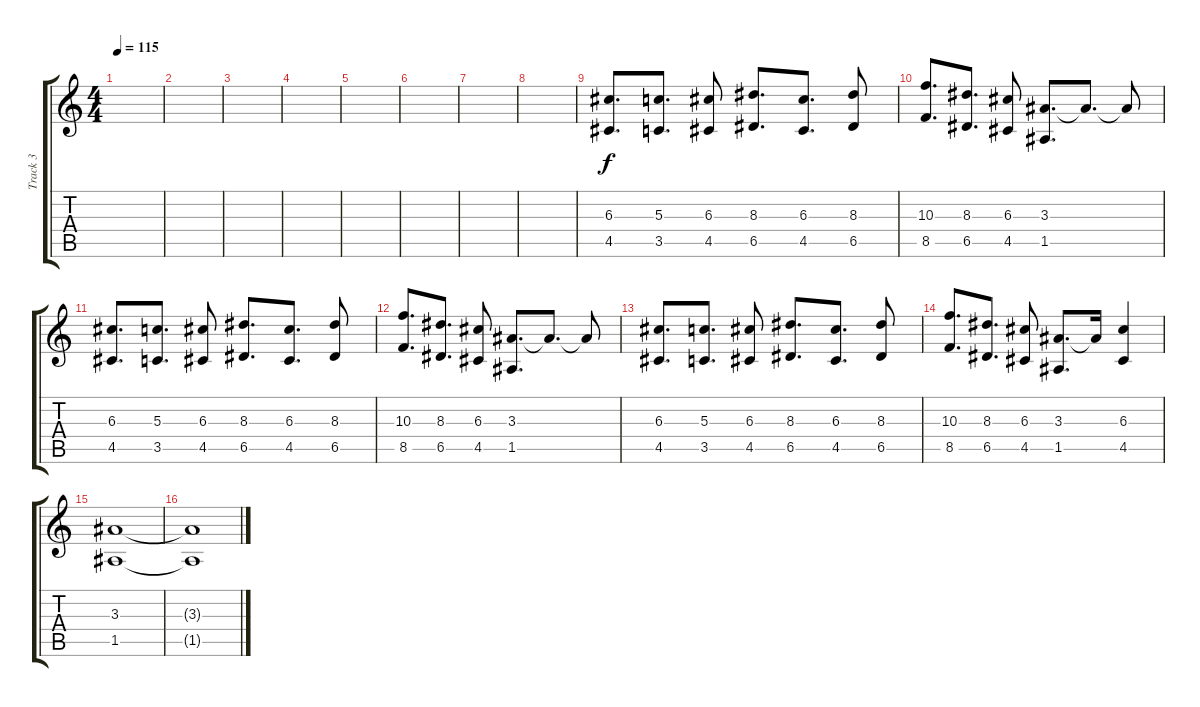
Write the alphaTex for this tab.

\track ("Track 3" "Track 3") {instrument acousticguitarsteel}
\staff {score tabs}
\tuning (E4 B3 G3 D3 A2 E2) {hide}
\ts (4 4)
\tempo 115
\clef g2
\ks c
|
|
|
|
|
|
|
|
(6.3 4.5).8{d} (5.3 3.5).8{d} (6.3 4.5).8 (8.3 6.5).8{d} (6.3 4.5).8{d} (8.3 6.5).8 |
(10.3 8.5).8{d} (8.3 6.5).8{d} (6.3 4.5).8 (3.3 1.5).8{d} 3.3{t}.8{d} 3.3{t}.8 |
(6.3 4.5).8{d} (5.3 3.5).8{d} (6.3 4.5).8 (8.3 6.5).8{d} (6.3 4.5).8{d} (8.3 6.5).8 |
(10.3 8.5).8{d} (8.3 6.5).8{d} (6.3 4.5).8 (3.3 1.5).8{d} 3.3{t}.8{d} 3.3{t}.8 |
(6.3 4.5).8{d} (5.3 3.5).8{d} (6.3 4.5).8 (8.3 6.5).8{d} (6.3 4.5).8{d} (8.3 6.5).8 |
(10.3 8.5).8{d} (8.3 6.5).8{d} (6.3 4.5).8 (3.3 1.5).8{d} 3.3{t}.16 (6.3 4.5).4 |
(3.3 1.5).1 |
(3.3{t} 1.5{t}).1
